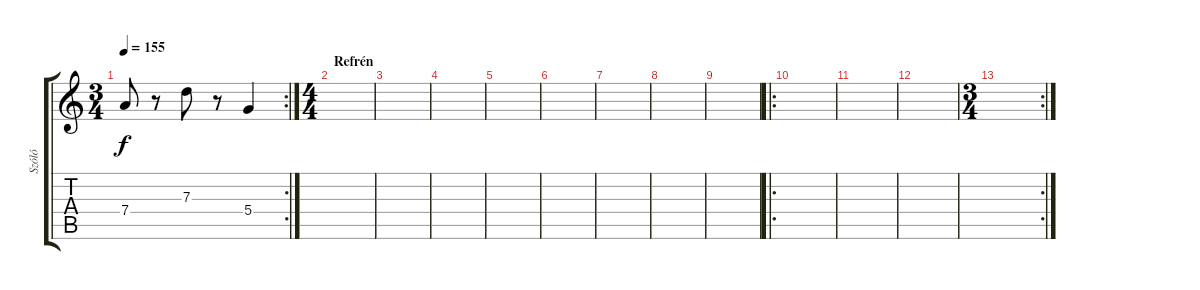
\track ("Szóló" "Szóló") {instrument distortionguitar}
\staff {score tabs}
\tuning (E4 B3 G3 D3 A2 E2) {hide}
\rc 2
\ts (3 4)
\tempo 155
\clef g2
\ks c
7.4.8{dy f} r.8 7.3.8 r.8 5.4.4 |
\ts (4 4)
\section ("" "Refrén")
|
|
|
|
|
|
|
|
\ro
|
|
|
\rc 2
\ts (3 4)
